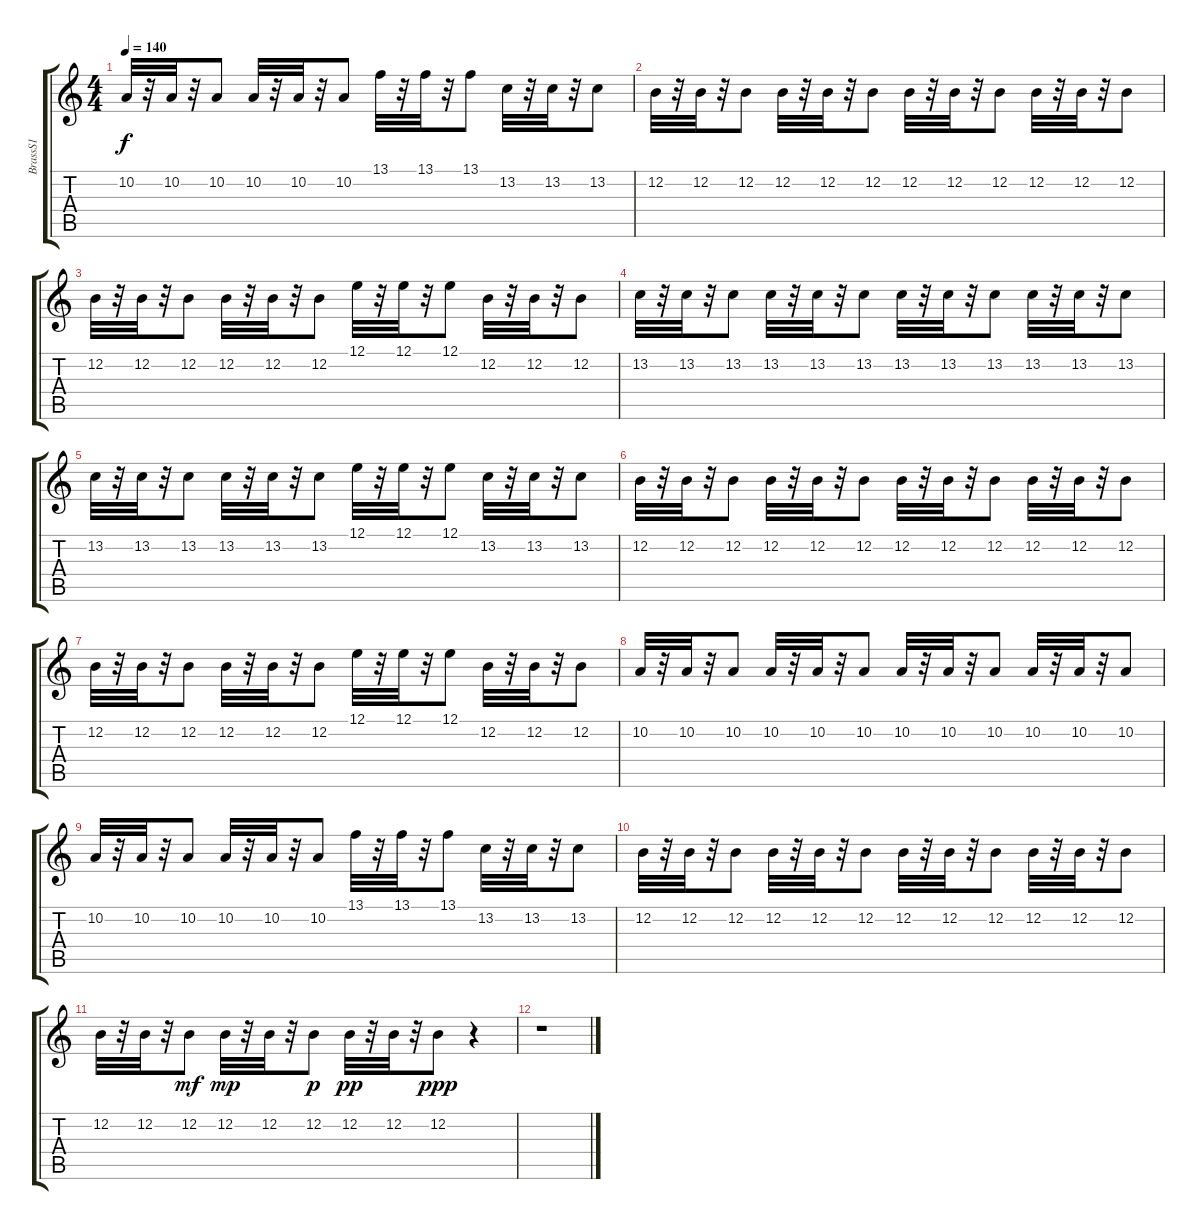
\track ("BrassS1" "BrassS1") {instrument synthbrass1}
\staff {score tabs}
\tuning (E4 B3 G3 D3 A2 E2) {hide}
\ts (4 4)
\tempo 140
\clef g2
\ks c
10.2.32{dy f} r.32 10.2.32 r.32 10.2.8 10.2.32 r.32 10.2.32 r.32 10.2.8 13.1.32 r.32 13.1.32 r.32 13.1.8 13.2.32 r.32 13.2.32 r.32 13.2.8 |
12.2.32 r.32 12.2.32 r.32 12.2.8 12.2.32 r.32 12.2.32 r.32 12.2.8 12.2.32 r.32 12.2.32 r.32 12.2.8 12.2.32 r.32 12.2.32 r.32 12.2.8 |
12.2.32 r.32 12.2.32 r.32 12.2.8 12.2.32 r.32 12.2.32 r.32 12.2.8 12.1.32 r.32 12.1.32 r.32 12.1.8 12.2.32 r.32 12.2.32 r.32 12.2.8 |
13.2.32 r.32 13.2.32 r.32 13.2.8 13.2.32 r.32 13.2.32 r.32 13.2.8 13.2.32 r.32 13.2.32 r.32 13.2.8 13.2.32 r.32 13.2.32 r.32 13.2.8 |
13.2.32 r.32 13.2.32 r.32 13.2.8 13.2.32 r.32 13.2.32 r.32 13.2.8 12.1.32 r.32 12.1.32 r.32 12.1.8 13.2.32 r.32 13.2.32 r.32 13.2.8 |
12.2.32 r.32 12.2.32 r.32 12.2.8 12.2.32 r.32 12.2.32 r.32 12.2.8 12.2.32 r.32 12.2.32 r.32 12.2.8 12.2.32 r.32 12.2.32 r.32 12.2.8 |
12.2.32 r.32 12.2.32 r.32 12.2.8 12.2.32 r.32 12.2.32 r.32 12.2.8 12.1.32 r.32 12.1.32 r.32 12.1.8 12.2.32 r.32 12.2.32 r.32 12.2.8 |
10.2.32 r.32 10.2.32 r.32 10.2.8 10.2.32 r.32 10.2.32 r.32 10.2.8 10.2.32 r.32 10.2.32 r.32 10.2.8 10.2.32 r.32 10.2.32 r.32 10.2.8 |
10.2.32 r.32 10.2.32 r.32 10.2.8 10.2.32 r.32 10.2.32 r.32 10.2.8 13.1.32 r.32 13.1.32 r.32 13.1.8 13.2.32 r.32 13.2.32 r.32 13.2.8 |
12.2.32 r.32 12.2.32 r.32 12.2.8 12.2.32 r.32 12.2.32 r.32 12.2.8 12.2.32 r.32 12.2.32 r.32 12.2.8 12.2.32 r.32 12.2.32 r.32 12.2.8 |
12.2.32 r.32 12.2.32 r.32 12.2.8{dy mf} 12.2.32{dy mp} r.32 12.2.32 r.32 12.2.8{dy p} 12.2.32{dy pp} r.32 12.2.32 r.32 12.2.8{dy ppp} r.4 |
r.1
